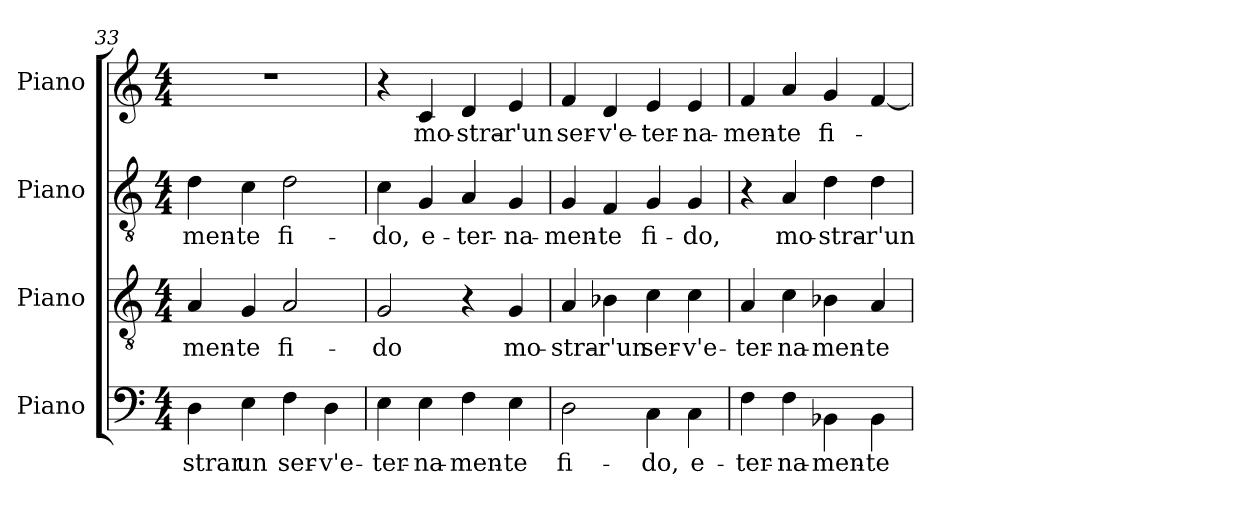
**kern	**text	**kern	**text	**kern	**text	**kern	**text
*part4	*part4	*part3	*part3	*part2	*part2	*part1	*part1
*staff4	*staff4	*staff3	*staff3	*staff2	*staff2	*staff1	*staff1
*I"Piano	*	*I"Piano	*	*I"Piano	*	*I"Piano	*
*I'Pno.	*	*I'Pno.	*	*I'Pno.	*	*I'Pno.	*
*clefF4	*	*clefGv2	*	*clefGv2	*	*clefG2	*
*	*	*ITrd7c12	*	*ITrd7c12	*	*	*
*k[]	*	*k[]	*	*k[]	*	*k[]	*
*C:	*	*C:	*	*C:	*	*C:	*
*M4/4	*	*M4/4	*	*M4/4	*	*M4/4	*
=33	=33	=33	=33	=33	=33	=33	=33
!	!LO:LY:b:color=#000000	!	!	!	!	!	!
!	!	!	!LO:LY:b:color=#000000	!	!	!	!
!	!	!	!	!	!LO:LY:b:color=#000000	!	!
4Di\	-strar	4AAi/	-men-	4Di\	-men-	1r	.
!	!LO:LY:b:color=#000000	!	!	!	!	!	!
!	!	!	!LO:LY:b:color=#000000	!	!	!	!
!	!	!	!	!	!LO:LY:b:color=#000000	!	!
4Ei\	un	4GGi/	-te	4Ci\	-te	.	.
!	!LO:LY:b:color=#000000	!	!	!	!	!	!
!	!	!	!LO:LY:b:color=#000000	!	!	!	!
!	!	!	!	!	!LO:LY:b:color=#000000	!	!
4Fi\	ser-	2AAi/	fi-	2Di\	fi-	.	.
!	!LO:LY:b:color=#000000	!	!	!	!	!	!
4Di\	-v'e-	.	.	.	.	.	.
!!LO:LB:g=z
=34	=34	=34	=34	=34	=34	=34	=34
!	!LO:LY:b:color=#000000	!	!	!	!	!	!
!	!	!	!LO:LY:b:color=#000000	!	!	!	!
!	!	!	!	!	!LO:LY:b:color=#000000	!	!
4Ei\	-ter-	2GGi/	-do	4Ci\	-do,	4r	.
!	!LO:LY:b:color=#000000	!	!	!	!	!	!
!	!	!	!	!	!LO:LY:b:color=#000000	!	!
!	!	!	!	!	!	!	!LO:LY:b:color=#000000
4Ei\	-na-	.	.	4GGi/	e-	4ci/	mo-
!	!LO:LY:b:color=#000000	!	!	!	!	!	!
!	!	!	!	!	!LO:LY:b:color=#000000	!	!
!	!	!	!	!	!	!	!LO:LY:b:color=#000000
4Fi\	-men-	4r	.	4AAi/	-ter-	4di/	-stra-
!	!LO:LY:b:color=#000000	!	!	!	!	!	!
!	!	!	!LO:LY:b:color=#000000	!	!	!	!
!	!	!	!	!	!LO:LY:b:color=#000000	!	!
!	!	!	!	!	!	!	!LO:LY:b:color=#000000
4Ei\	-te	4GGi/	mo-	4GGi/	-na-	4ei/	-r'un
=35	=35	=35	=35	=35	=35	=35	=35
!	!LO:LY:b:color=#000000	!	!	!	!	!	!
!	!	!	!LO:LY:b:color=#000000	!	!	!	!
!	!	!	!	!	!LO:LY:b:color=#000000	!	!
!	!	!	!	!	!	!	!LO:LY:b:color=#000000
2Di\	fi-	4AAi/	-stra-	4GGi/	-men-	4fi/	ser-
!	!	!	!LO:LY:b:color=#000000	!	!	!	!
!	!	!	!	!	!LO:LY:b:color=#000000	!	!
!	!	!	!	!	!	!	!LO:LY:b:color=#000000
.	.	4BB-i\	-r'un	4FFi/	-te	4di/	-v'e-
!	!LO:LY:b:color=#000000	!	!	!	!	!	!
!	!	!	!LO:LY:b:color=#000000	!	!	!	!
!	!	!	!	!	!LO:LY:b:color=#000000	!	!
!	!	!	!	!	!	!	!LO:LY:b:color=#000000
4Ci\	-do,	4Ci\	ser-	4GGi/	fi-	4ei/	-ter-
!	!LO:LY:b:color=#000000	!	!	!	!	!	!
!	!	!	!LO:LY:b:color=#000000	!	!	!	!
!	!	!	!	!	!LO:LY:b:color=#000000	!	!
!	!	!	!	!	!	!	!LO:LY:b:color=#000000
4Ci\	e-	4Ci\	-v'e-	4GGi/	-do,	4ei/	-na-
=36	=36	=36	=36	=36	=36	=36	=36
!	!LO:LY:b:color=#000000	!	!	!	!	!	!
!	!	!	!LO:LY:b:color=#000000	!	!	!	!
!	!	!	!	!	!	!	!LO:LY:b:color=#000000
4Fi\	-ter-	4AAi/	-ter-	4r	.	4fi/	-men-
!	!LO:LY:b:color=#000000	!	!	!	!	!	!
!	!	!	!LO:LY:b:color=#000000	!	!	!	!
!	!	!	!	!	!LO:LY:b:color=#000000	!	!
!	!	!	!	!	!	!	!LO:LY:b:color=#000000
4Fi\	-na-	4Ci\	-na-	4AAi/	mo-	4ai/	-te
!	!LO:LY:b:color=#000000	!	!	!	!	!	!
!	!	!	!LO:LY:b:color=#000000	!	!	!	!
!	!	!	!	!	!LO:LY:b:color=#000000	!	!
!	!	!	!	!	!	!	!LO:LY:b:color=#000000
4BB-i\	-men-	4BB-i\	-men-	4Di\	-stra-	4gi/	fi-
!	!LO:LY:b:color=#000000	!	!	!	!	!	!
!	!	!	!LO:LY:b:color=#000000	!	!	!	!
!	!	!	!	!	!LO:LY:b:color=#000000	!	!
4BB-i\	-te	4AAi/	-te	4Di\	-r'un	[4fi/	.
=	=	=	=	=	=	=	=
*-	*-	*-	*-	*-	*-	*-	*-
